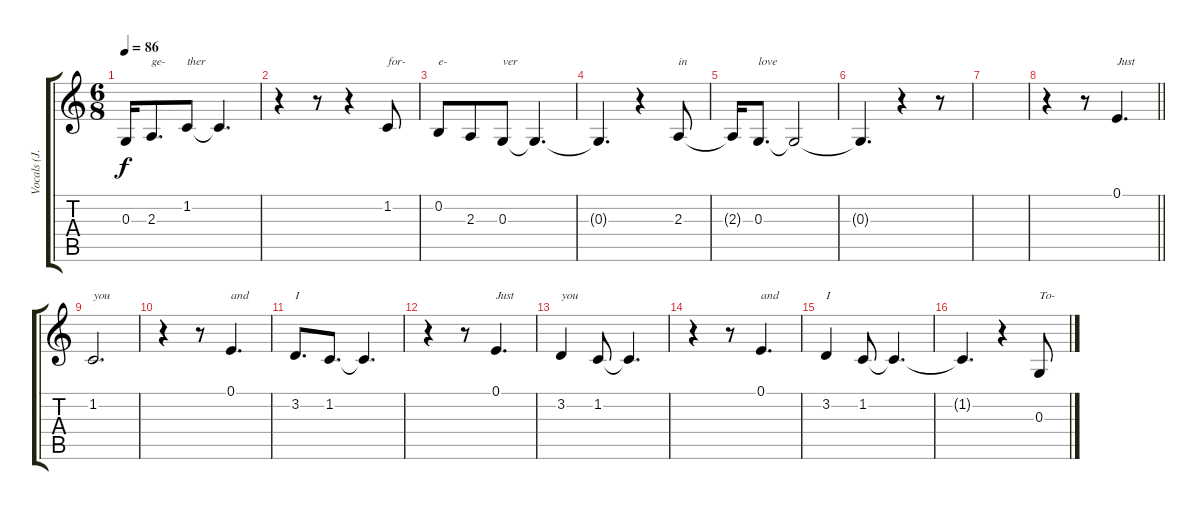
\track ("Vocals (J. Marshall)" "Vocals (J.") {instrument synthstrings1}
\staff {score tabs}
\tuning (E4 B3 G3 D3 A2 E2) {hide}
\ts (6 8)
\tempo 86
\clef g2
\ks c
0.3{t}.16{dy f} 2.3.8{d txt "ge-"} 1.2.8{txt "ther"} 1.2{t}.4{d} |
r.4 r.8 r.4 1.2.8{txt "for-"} |
0.2.8{txt "e-"} 2.3.8 0.3.8{txt "ver"} 0.3{t}.4{d} |
0.3{t}.4{d} r.4 2.3.8{txt "in"} |
2.3{t}.16 0.3.8{d txt "love"} 0.3{t}.2 |
0.3{t}.4{d} r.4 r.8 |
|
\barLineRight lightlight
r.4 r.8 0.1.4{d txt "Just"} |
1.2.2{d txt "you"} |
r.4 r.8 0.1.4{d txt "and"} |
3.2.8{d txt "I"} 1.2.8{d} 1.2{t}.4{d} |
r.4 r.8 0.1.4{d txt "Just"} |
3.2.4{txt "you"} 1.2.8 1.2{t}.4{d} |
r.4 r.8 0.1.4{d txt "and"} |
3.2.4{txt "I"} 1.2.8 1.2{t}.4{d} |
1.2{t}.4{d} r.4 0.3.8{txt "To-"}
